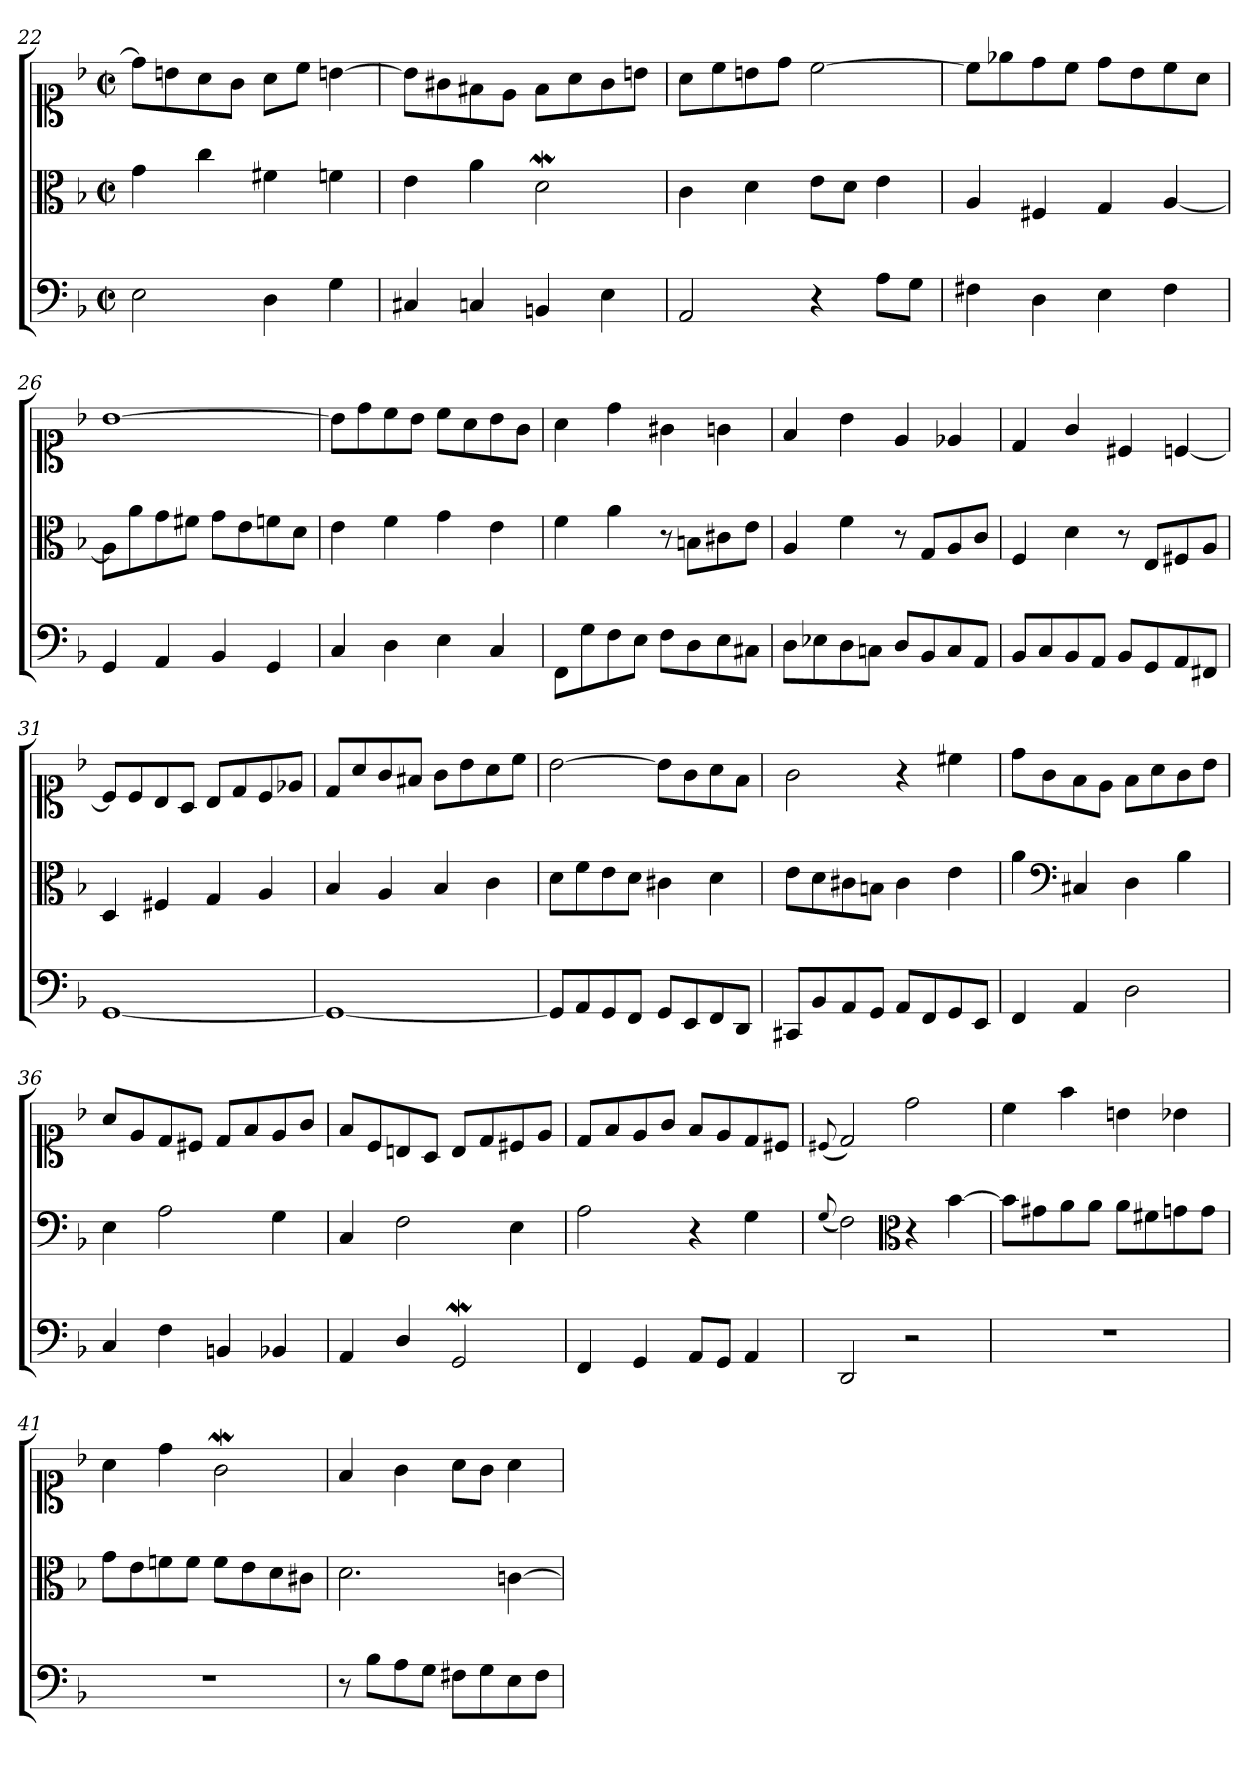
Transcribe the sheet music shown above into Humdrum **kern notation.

**kern	**kern	**kern
*part3	*part2	*part1
*staff3	*staff2	*staff1
*clefF4	*clefC3	*clefC1
*k[b-]	*k[b-]	*k[b-]
*d:	*d:	*d:
*M2/2	*M2/2	*M2/2
*met(c|)	*met(c|)	*met(c|)
=22	=22	=22
2E	4g	8ddL]
.	.	8bn
.	4cc	8a
.	.	8gJ
4D	4f#X	8aL
.	.	8ccJ
4G	4fn	[4bn
=23	=23	=23
4C#X	4e	8bL]
.	.	8g#X
4Cn	4a	8f#X
.	.	8eJ
4BBn	2dW	8f#L
.	.	8a
4E	.	8g#
.	.	8bnJ
=24	=24	=24
2AA	4c	8aL
.	.	8cc
.	4d	8bn
.	.	8ddJ
4r	8eL	[2cc
.	8dJ	.
8AL	4e	.
8GJ	.	.
=25	=25	=25
4F#X	4A	8ccL]
.	.	8ee-X
4D	4F#X	8dd
.	.	8ccJ
4E	4G	8ddL
.	.	8b-
4F#	[4A	8cc
.	.	8aJ
=26	=26	=26
4GG	8AL]	[1b-
.	8a	.
4AA	8g	.
.	8f#XJ	.
4BB-	8gL	.
.	8e	.
4GG	8fn	.
.	8dJ	.
=27	=27	=27
4C	4e	8b-L]
.	.	8dd
4D	4f	8cc
.	.	8b-J
4E	4g	8ccL
.	.	8a
4C	4e	8b-
.	.	8gJ
=28	=28	=28
8FF\L	4f	4a
8G\	.	.
8F\	4a	4dd
8E\J	.	.
8FL	8r	4g#X
8D	8BnL	.
8E	8c#X	4gn
8C#XJ	8eJ	.
=29	=29	=29
8DL	4A	4f
8E-X	.	.
8D	4f	4b-
8CnJ	.	.
8DL	8r	4e
8BB-	8GL	.
8C	8A	4e-X
8AAJ	8cJ	.
=30	=30	=30
8BB-L	4F	4d
8C	.	.
8BB-	4d	4g/
8AAJ	.	.
8BB-L	8r	4c#X
8GG	8EL	.
8AA	8F#X	[4cn
8FF#XJ	8AJ	.
=31	=31	=31
[1GG	4D	8cL]
.	.	8c
.	4F#X	8B-
.	.	8AJ
.	4G	8B-L
.	.	8d
.	4A	8c
.	.	8e-XJ
=32	=32	=32
1GG_	4B-	8dL
.	.	8a
.	4A	8g
.	.	8f#XJ
.	4B-	8gL
.	.	8b-
.	4c	8a
.	.	8ccJ
=33	=33	=33
8GGL]	8dL	[2b-
8AA	8f	.
8GG	8e	.
8FFJ	8dJ	.
8GGL	4c#X	8b-L]
8EE	.	8g
8FF	4d	8a
8DDJ	.	8fJ
=34	=34	=34
8CC#XL	8eL	2g
8BB-	8d	.
8AA	8c#X	.
8GGJ	8BnJ	.
8AAL	4c#	4r
8FF	.	.
8GG	4e	4cc#X
8EEJ	.	.
=35	=35	=35
4FF	4a	8ddL
.	.	8g
*	*clefF4	*
4AA	4C#X	8f
.	.	8eJ
2D	4D	8fL
.	.	8a
.	4B-	8g
.	.	8b-J
=36	=36	=36
4C	4E	8aL
.	.	8e
4F	2A	8d
.	.	8c#XJ
4BBn	.	8dL
.	.	8f
4BB-X	4G	8e
.	.	8gJ
=37	=37	=37
4AA	4C	8fL
.	.	8c
4D/	2F	8Bn
.	.	8AJ
2GGW	.	8BL
.	.	8d
.	4E	8c#X
.	.	8eJ
=38	=38	=38
4FF	2A	8dL
.	.	8f
4GG	.	8e
.	.	8gJ
8AAL	4r	8fL
8GGJ	.	8e
4AA	4G	8d
.	.	8c#XJ
=39	=39	=39
.	(8qqG/	(8qqc#X/
2DD	2F)	2d)
*	*clefC3	*
2r	4r	2dd
.	[4b-	.
=40	=40	=40
1r	8b-L]	4cc
.	8g#X	.
.	8a	4ff
.	8aJ	.
.	8aL	4bn
.	8f#X	.
.	8gn	4b-X
.	8gJ	.
=41	=41	=41
1r	8gL	4a
.	8e	.
.	8fn	4dd
.	8fJ	.
.	8fL	2gW
.	8e	.
.	8d	.
.	8c#XJ	.
=42	=42	=42
8r	2.d	4f
8B-L	.	.
8A	.	4g
8GJ	.	.
8F#XL	.	8aL
8G	.	8gJ
8E	[4cn	4a
8F#J	.	.
=	=	=
*-	*-	*-
